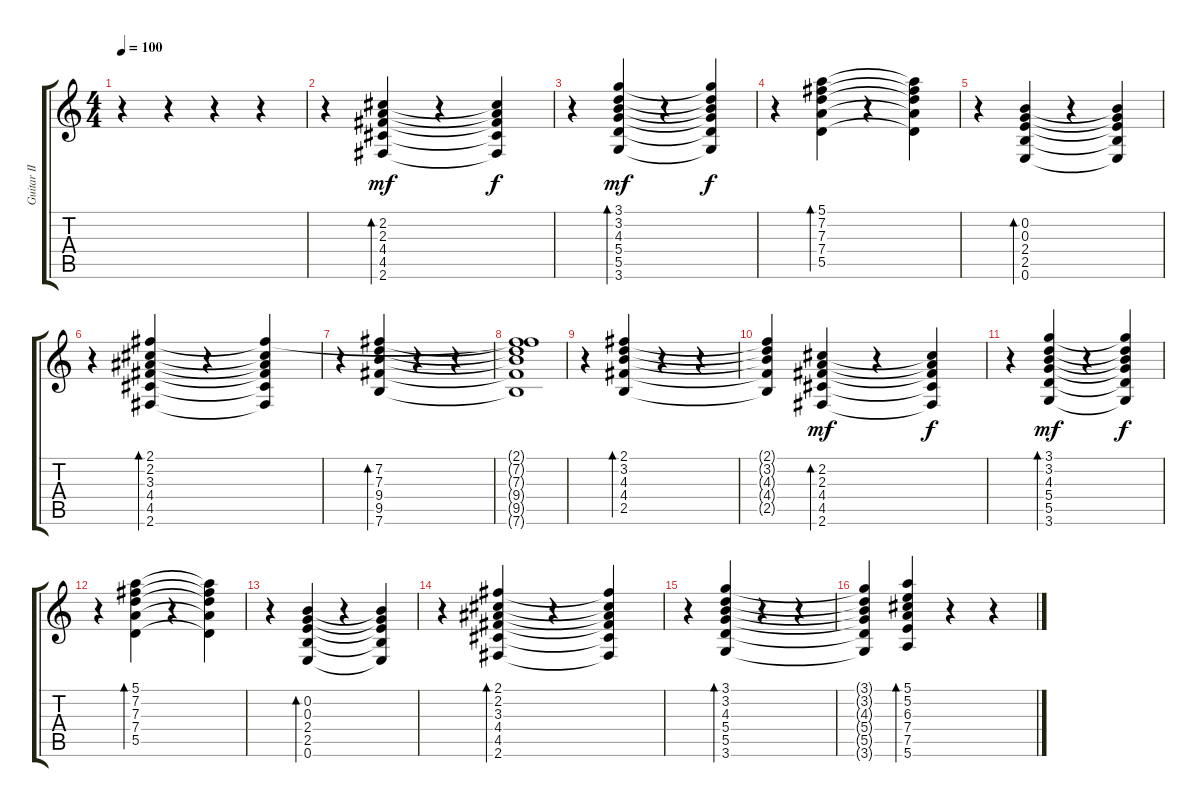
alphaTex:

\track ("Guitar II" "Guitar II") {instrument electricguitarmuted}
\staff {score tabs}
\tuning (E4 B3 G3 D3 A2 E2) {hide}
\ts (4 4)
\tempo 100
\clef g2
\ks c
r.4{dy f} r.4 r.4 r.4 |
r.4 (2.2 2.3 4.4 4.5 2.6).4{bd 60 dy mf} r.4 (2.2{t} 2.3{t} 4.4{t} 4.5{t} 2.6{t}).4{dy f} |
r.4 (3.1 3.2 4.3 5.4 5.5 3.6).4{bd 60 dy mf} r.4 (3.1{t} 3.2{t} 4.3{t} 5.4{t} 5.5{t} 3.6{t}).4{dy f} |
r.4 (5.1 7.2 7.3 7.4 5.5).4{bd 60} r.4 (5.1{t} 7.2{t} 7.3{t} 7.4{t} 5.5{t}).4 |
r.4 (0.2 0.3 2.4 2.5 0.6).4{bd 60} r.4 (0.2{t} 0.3{t} 2.4{t} 2.5{t} 0.6{t}).4 |
r.4 (2.1 2.2 3.3 4.4 4.5 2.6).4{bd 60} r.4 (2.1{t} 2.2{t} 3.3{t} 4.4{t} 4.5{t} 2.6{t}).4 |
r.4 (7.2 7.3 9.4 9.5 7.6).4{bd 60} r.4 r.4 |
(2.1{t} 7.2{t} 7.3{t} 9.4{t} 9.5{t} 7.6{t}).1 |
r.4 (2.1 3.2 4.3 4.4 2.5).4{bd 60} r.4 r.4 |
(2.1{t} 3.2{t} 4.3{t} 4.4{t} 2.5{t}).4 (2.2 2.3 4.4 4.5 2.6).4{bd 60 dy mf} r.4 (2.2{t} 2.3{t} 4.4{t} 4.5{t} 2.6{t}).4{dy f} |
r.4 (3.1 3.2 4.3 5.4 5.5 3.6).4{bd 60 dy mf} r.4 (3.1{t} 3.2{t} 4.3{t} 5.4{t} 5.5{t} 3.6{t}).4{dy f} |
r.4 (5.1 7.2 7.3 7.4 5.5).4{bd 60} r.4 (5.1{t} 7.2{t} 7.3{t} 7.4{t} 5.5{t}).4 |
r.4 (0.2 0.3 2.4 2.5 0.6).4{bd 60} r.4 (0.2{t} 0.3{t} 2.4{t} 2.5{t} 0.6{t}).4 |
r.4 (2.1 2.2 3.3 4.4 4.5 2.6).4{bd 60} r.4 (2.1{t} 2.2{t} 3.3{t} 4.4{t} 4.5{t} 2.6{t}).4 |
r.4 (3.1 3.2 4.3 5.4 5.5 3.6).4{bd 60} r.4 r.4 |
(3.1{t} 3.2{t} 4.3{t} 5.4{t} 5.5{t} 3.6{t}).4 (5.1 5.2 6.3 7.4 7.5 5.6).4{bd 60} r.4 r.4
